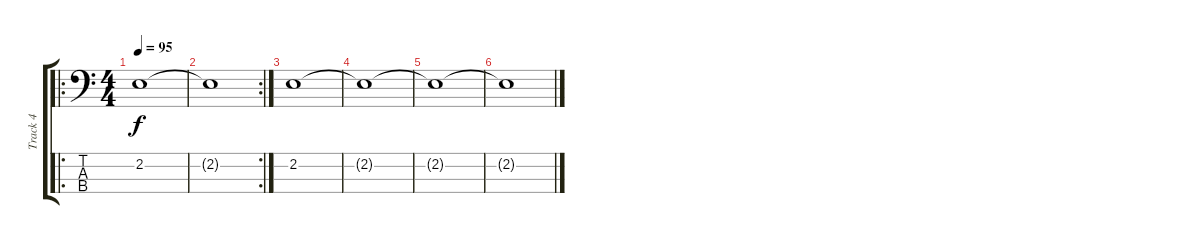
\track ("Track 4" "Track 4") {instrument electricbassfinger}
\staff {score tabs}
\tuning (G2 D2 A1 E1) {hide}
\ro
\ts (4 4)
\tempo 95
\clef f4
\ks c
2.2.1{dy f} |
\rc 2
2.2{t}.1 |
2.2.1 |
2.2{t}.1 |
2.2{t}.1 |
2.2{t}.1
